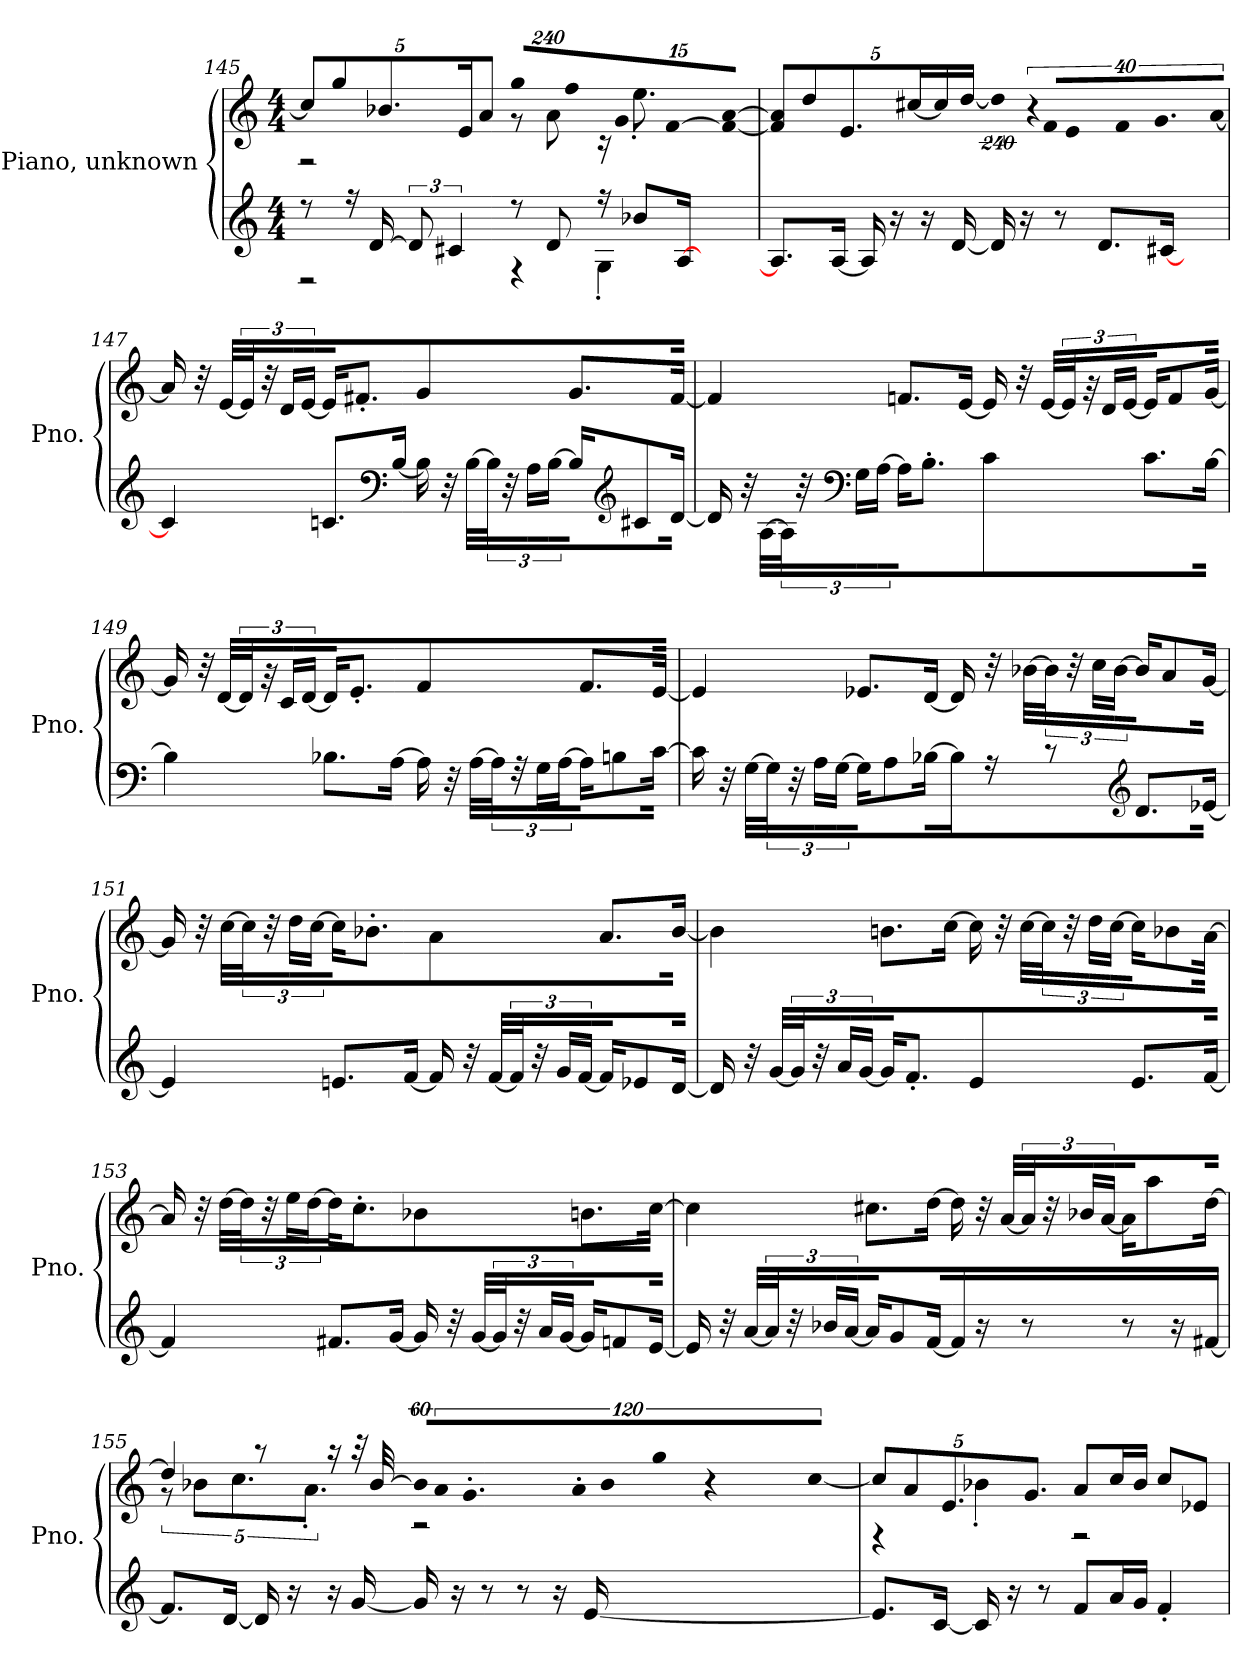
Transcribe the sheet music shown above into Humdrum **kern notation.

**kern	**kern
*part1	*part1
*staff2	*staff1
*I"Piano, unknown	*
*I'Pno.	*
*clefG2	*clefG2
*k[]	*k[]
*M4/4	*M4/4
=145	=145
*^	*
*	*	*Xbrackettup
*	*	*^
8r	2r	10cc#/L]	2r
.	.	10gg/	.
16r	.	.	.
[16d/	.	.	.
.	.	10.b-X/	.
12d/]	.	.	.
6c#X/	.	.	.
.	.	20e/K	.
.	.	10a/J	.
!	!	!LO:N:vis=8	!
8r	4r	960%137gg/L	8r
8d/	.	.	8a\
!	!	!LO:N:vis=8	!
.	.	960%137ff/	.
16r	4G'\	.	16r
.	.	1920ryy	.
!	!	!LO:N:vis=8	!
.	.	960%137g/	.
8b-X/L	.	.	8.ee'\
!	!	!LO:N:vis=32	!
.	.	[640%23f/LL	.
[16A/Jk	.	.	.
!	!	!LO:N:vis=32	!
.	.	640%23f/_ [640%23a/JJJ	.
1920ryy	1920ryy	.	1920ryy
*v	*v	*	*
*	*v	*v
!!LO:LB:g=z
=146	=146
8.A/L]	10f/] 10a/]L
.	10dd/
[16A/Jk	.
.	10.e/
16A/]	.
16r	.
.	[20cc#X/L
16r	.
.	20cc#/]
[16d/	.
.	[20dd/JJ
*	*brackettup
!	!LO:N:vis=16
16d/]	1920%137dd\]
16r	.
!	!LO:N:vis=32
.	640%23r
!	!LO:N:vis=32
.	640%23f/KLL
8r	.
!	!LO:N:vis=16
.	1920%137e/J
!	!LO:N:vis=8
.	960%137f/
8.d/L	.
!	!LO:N:vis=16.
.	960%103g/L
[16c#X/Jk	.
!	!LO:N:vis=32
.	[640%23a/JJk
1920ryy	.
=147	=147
4c#/]	16a/]
.	32r
.	[32e/LLL
.	48e/JJJ]
.	48r
.	24d/LL
.	[24e/JJ
8.cn/L	16e/KL]
.	8.f#X'/J
*clefF4	*
[16B/Jk	.
16B\]	4g/
32r	.
[32B\LLL	.
48B\JJJ]	.
48r	.
24A\LL	.
[24B\JJ	.
16B/KL]	8.g/L
*clefG2	*
8c#X/	.
[16d/Jk	[16f#/Jk
!!LO:LB:g=z
=148	=148
16d/]	4f#/]
32r	.
[32A/LLL	.
48A/JJJ]	.
48r	.
*clefF4	*
24G\LL	.
[24A\JJ	.
16A\KL]	8.fn/L
8.B'\J	.
.	[16e/Jk
4c\	16e/]
.	32r
.	[32e/LLL
.	48e/JJJ]
.	48r
.	24d/LL
.	[24e/JJ
8.c\L	16e/KL]
.	8f/
[16B\Jk	[16g/Jk
=149	=149
4B\]	16g/]
.	32r
.	[32d/LLL
.	48d/JJJ]
.	48r
.	24c/LL
.	[24d/JJ
8.B-X\L	16d/KL]
.	8.e'/J
[16A\Jk	.
16A\]	4f/
32r	.
[32A\LLL	.
48A\JJJ]	.
48r	.
24G\LL	.
[24A\JJ	.
16A\KL]	8.f/L
8Bn\	.
[16c\Jk	[16e/Jk
!!LO:PB:g=z
=150	=150
16c\]	4e/]
32r	.
[32G\LLL	.
48G\JJJ]	.
48r	.
24A\LL	.
[24G\JJ	.
16G\KL]	8.e-X/L
8A\	.
[16B-X\Jk	[16d/Jk
16B-\]	16d/]
16r	32r
.	[32b-X\LLL
8r	48b-\JJJ]
.	48r
.	24cc\LL
.	[24b-\JJ
*clefG2	*
8.d/L	16b-/KL]
.	8a/
[16e-X/Jk	[16g/Jk
=151	=151
4e-/]	16g/]
.	32r
.	[32cc\LLL
.	48cc\JJJ]
.	48r
.	24dd\LL
.	[24cc\JJ
8.en/L	16cc\KL]
.	8.b-X'\J
[16f/Jk	.
16f/]	4a/
32r	.
[32f/LLL	.
48f/JJJ]	.
48r	.
24g/LL	.
[24f/JJ	.
16f/KL]	8.a/L
8e-X/	.
[16d/Jk	[16b-/Jk
!!LO:LB:g=z
=152	=152
16d/]	4b-\]
32r	.
[32g/LLL	.
48g/JJJ]	.
48r	.
24a/LL	.
[24g/JJ	.
16g/KL]	8.bn\L
8.f'/J	.
.	[16cc\Jk
4e/	16cc\]
.	32r
.	[32cc\LLL
.	48cc\JJJ]
.	48r
.	24dd\LL
.	[24cc\JJ
8.e/L	16cc\KL]
.	8b-X\
[16f/Jk	[16a\Jk
=153	=153
4f/]	16a/]
.	32r
.	[32dd\LLL
.	48dd\JJJ]
.	48r
.	24ee\LL
.	[24dd\JJ
8.f#X/L	16dd\KL]
.	8.cc'\J
[16g/Jk	.
16g/]	4b-X\
32r	.
[32g/LLL	.
48g/JJJ]	.
48r	.
24a/LL	.
[24g/JJ	.
16g/KL]	8.bn\L
8fn/	.
[16e/Jk	[16cc\Jk
!!LO:LB:g=z
=154	=154
16e/]	4cc\]
32r	.
[32a/LLL	.
48a/JJJ]	.
48r	.
24b-X/LL	.
[24a/JJ	.
16a/KL]	8.cc#X\L
8g/	.
[16f/Jk	[16dd\Jk
16f/]	16dd\]
16r	32r
.	[32a/LLL
8r	48a/JJJ]
.	48r
.	24b-X/LL
.	[24a/JJ
8r	16a\KL]
.	8aa\
16r	.
[16f#X/	[16dd\Jk
=155	=155
*	*^
8.f#/L]	4dd/]	10r
.	.	10b-X\L
[16d/Jk	.	.
.	.	10.cc\
16d/]	8r	.
16r	.	.
.	.	10.a'\J
16r	16r	.
[16g/	32r	.
.	[32b-/	.
!	!LO:N:vis=32	!
16g/]	1920%53b-/KLL]	2r
!	!LO:N:vis=16	!
.	1920%107a/	.
16r	.	.
.	18.g'/	.
8r	.	.
!	!LO:N:vis=16	!
.	1920%107a'/J	.
!	!LO:N:vis=8	!
.	640%71b-/	.
8r	.	.
!	!LO:N:vis=8	!
.	640%71gg/J	.
16r	.	.
[16e/	.	.
!	!LO:N:vis=32	!
.	1920%53r	.
.	1920ryy	.
!	!LO:N:vis=32	!
.	[1920%53cc/	.
!!LO:LB:g=z	!!
=156	=156	=156
*	*Xbrackettup	*
8.e/L]	10cc/L]	4r
.	10a/	.
[16c/Jk	.	.
.	10.e/	.
16c/]	.	4b-X'\
16r	.	.
.	10.g/J	.
8r	.	.
8f/L	8a/L	2r
16a/L	16cc/L	.
16g/JJ	16b-/JJ	.
4f'/	8cc/L	.
.	8e-X/J	.
*	*v	*v
=	=
*-	*-
